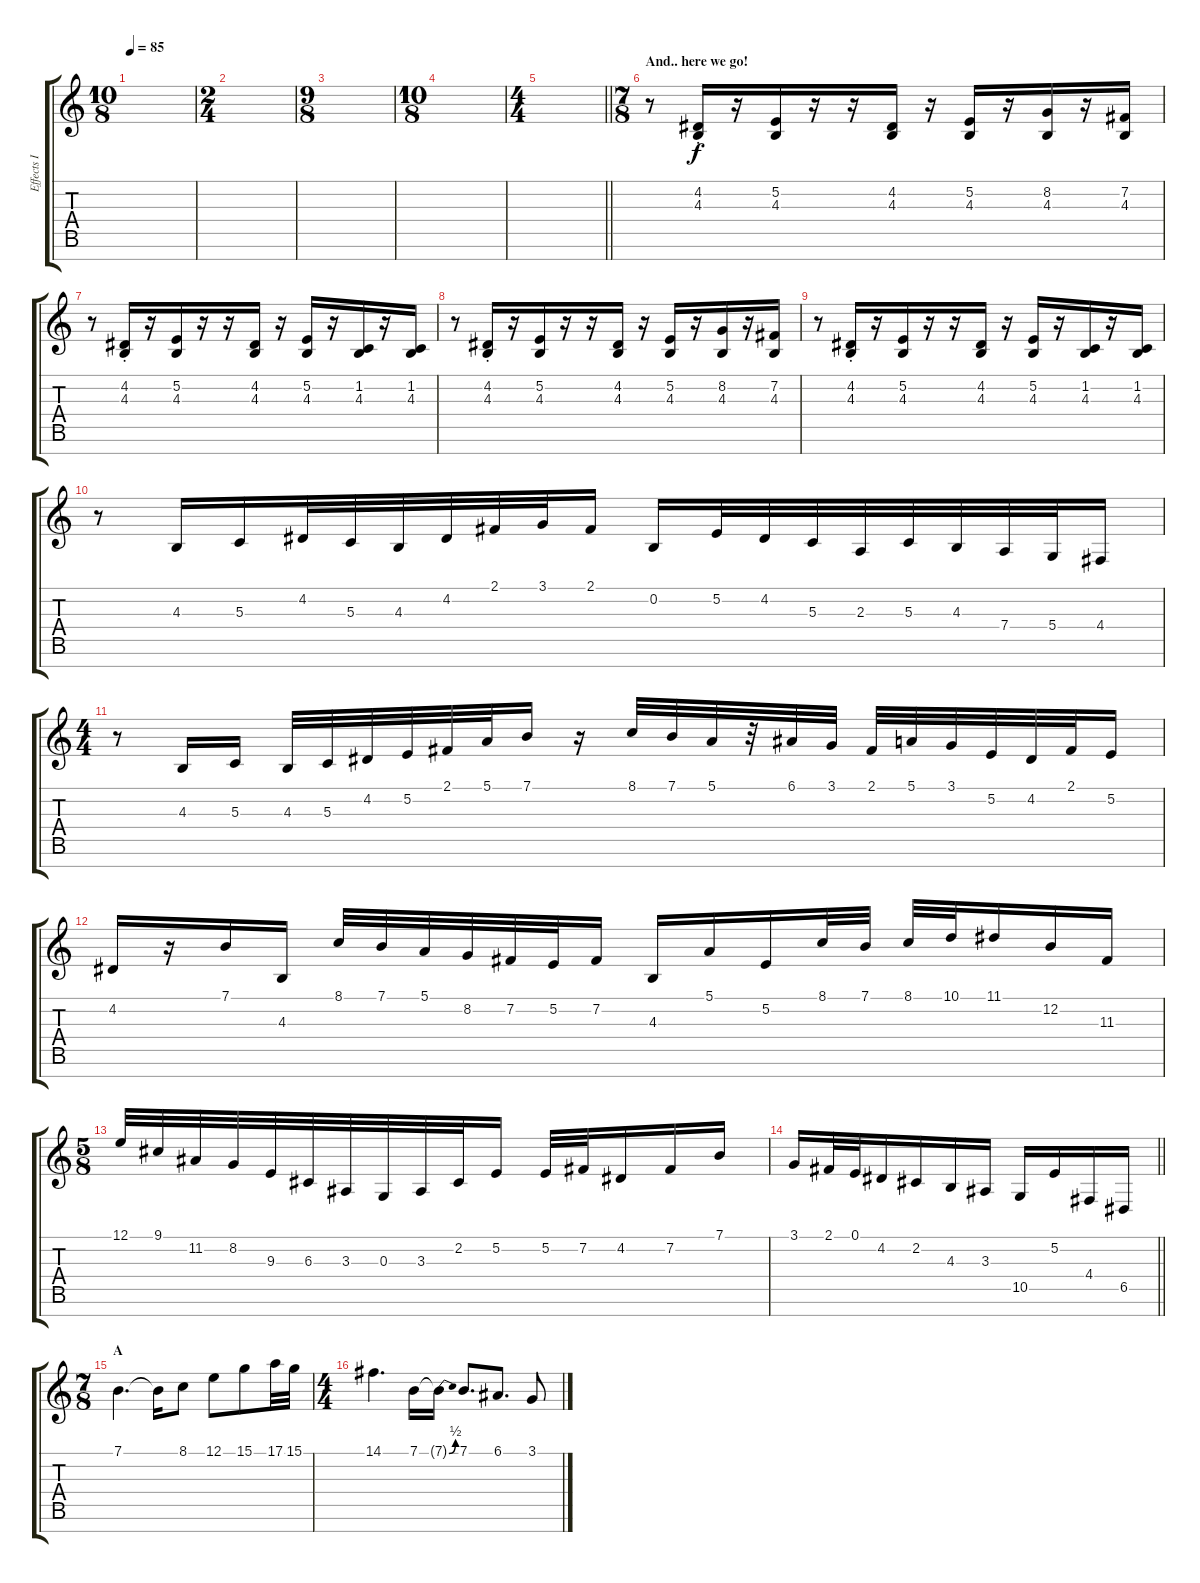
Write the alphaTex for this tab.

\track ("Effects I" "Effects I") {instrument choiraahs}
\staff {score tabs}
\tuning (E4 B3 G3 D3 A2 E2 B1) {hide}
\ts (10 8)
\tempo 85
\clef g2
\ks c
|
\ts (2 4)
|
\ts (9 8)
|
\ts (10 8)
|
\ts (4 4)
\barLineRight lightlight
|
\ts (7 8)
\section ("" "And.. here we go!")
r.8{volume 13 instrument clavinet} (4.2 4.3{st}).16 r.16 (5.2 4.3).16 r.16 r.16 (4.2 4.3).16 r.16 (5.2 4.3).16 r.16 (8.2 4.3).16 r.16 (7.2 4.3).16 |
r.8 (4.2 4.3{st}).16 r.16 (5.2 4.3).16 r.16 r.16 (4.2 4.3).16 r.16 (5.2 4.3).16 r.16 (1.2 4.3).16 r.16 (1.2 4.3).16 |
r.8{instrument clavinet} (4.2 4.3{st}).16 r.16 (5.2 4.3).16 r.16 r.16 (4.2 4.3).16 r.16 (5.2 4.3).16 r.16 (8.2 4.3).16 r.16 (7.2 4.3).16 |
r.8 (4.2 4.3{st}).16 r.16 (5.2 4.3).16 r.16 r.16 (4.2 4.3).16 r.16 (5.2 4.3).16 r.16 (1.2 4.3).16 r.16 (1.2 4.3).16 |
r.8 4.3.16 5.3.16 4.2.32 5.3.32 4.3.32 4.2.32 2.1.32 3.1.32 2.1.16 0.2.16 5.2.32 4.2.32 5.3.32 2.3.32 5.3.32 4.3.32 7.4.32 5.4.32 4.4.16 |
\ts (4 4)
r.8 4.3.16 5.3.16 4.3.32 5.3.32 4.2.32 5.2.32 2.1.32 5.1.32 7.1.16 r.16 8.1.32 7.1.32 5.1.32 r.32 6.1.32 3.1.32 2.1.32 5.1.32 3.1.32 5.2.32 4.2.32 2.1.32 5.2.16 |
4.2.16 r.16 7.1.16 4.3.16 8.1.32 7.1.32 5.1.32 8.2.32 7.2.32 5.2.32 7.2.16 4.3.16 5.1.16 5.2.16 8.1.32 7.1.32 8.1.32 10.1.32 11.1.16 12.2.16 11.3.16 |
\ts (5 8)
12.1.32 9.1.32 11.2.32 8.2.32 9.3.32 6.3.32 3.3.32 0.3.32 3.3.32 2.2.32 5.2.16 5.2.32 7.2.32 4.2.16 7.2.16 7.1.16 |
\barLineRight lightlight
3.1.16 2.1.32 0.1.32 4.2.16 2.2.16 4.3.16 3.3.16 10.5.16 5.2.16 4.4.16 6.5.16 |
\ts (7 8)
\section ("" "A")
7.1.4{d instrument lead1square} 7.1{t}.16 8.1.8 12.1.8 15.1.8 17.1.32 15.1.32 |
\ts (4 4)
14.1.4{d} 7.1.16 7.1{be (bend 0 0 60 2) t}.16 7.1.8{d} 6.1.8{d} 3.1.8
